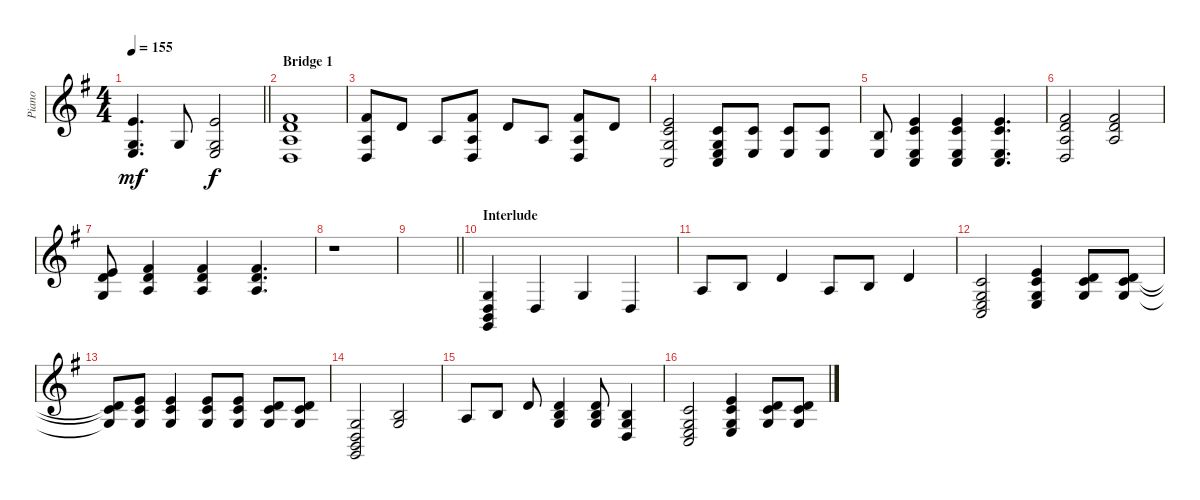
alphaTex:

\track ("Piano" "Piano") {instrument brightacousticpiano}
\staff {score}
\tuning (E4 B3 G3 D3 A2 E2) {hide}
\ts (4 4)
\tempo 155
\clef g2
\barLineRight lightlight
\ks g
(5.2 0.3 2.4).4{d dy mf} 0.3.8 (5.2 0.3 2.4).2{dy f} |
\section ("" "Bridge 1")
(2.1 3.2 2.3 0.4).1 |
(2.1 2.3 0.4).8 3.2.8 2.3.8 (2.1 2.3 0.4).8 3.2.8 2.3.8 (2.1 2.3 0.4).8 3.2.8 |
(0.1 1.2 0.3 3.5).2 (1.2 0.3 2.4 3.5).8 (1.2 2.4).8 (1.2 2.4).8 (1.2 2.4).8 |
(0.2 2.4).8 (5.2 5.3 2.4 3.5).4 (5.2 5.3 2.4 3.5).4 (5.2 5.3 2.4 3.5).4{d} |
(2.1 3.2 2.3 0.4).2 (2.1 3.2 2.3).2 |
(0.1 3.2 0.3).8 (2.1 3.2 2.3).4 (2.1 3.2 2.3).4 (2.1 3.2 2.3).4{d} |
r.1 |
\barLineRight lightlight
|
\section ("" "Interlude")
(0.3 0.4 2.5 3.6).4 0.4.4 0.3.4 0.4.4 |
2.3.8 0.2.8 3.2.4 2.3.8 0.2.8 3.2.4 |
(1.2 0.3 2.4 3.5).2 (0.1 1.2 0.3 2.4).4 (3.2 5.3 5.4).8 (3.2 5.3 5.4).8 |
(3.2{t} 5.3{t} 5.4{t}).8 (0.1 1.2 0.3).8 (0.1 1.2 0.3).4 (0.1 1.2 0.3).8 (0.1 1.2 0.3).8 (3.2 5.3 5.4).8 (3.2 5.3 5.4).8 |
(0.3 0.4 2.5 3.6).2 (4.3 5.4).2 |
7.4.8 4.3.8 3.2.8 (3.2 4.3 5.4).4 (3.2 4.3 5.4).8 (0.2 0.3 0.4).4 |
(1.2 0.3 2.4 3.5).2 (0.1 1.2 0.3 2.4).4 (3.2 5.3 5.4).8 (3.2 5.3 5.4).8
